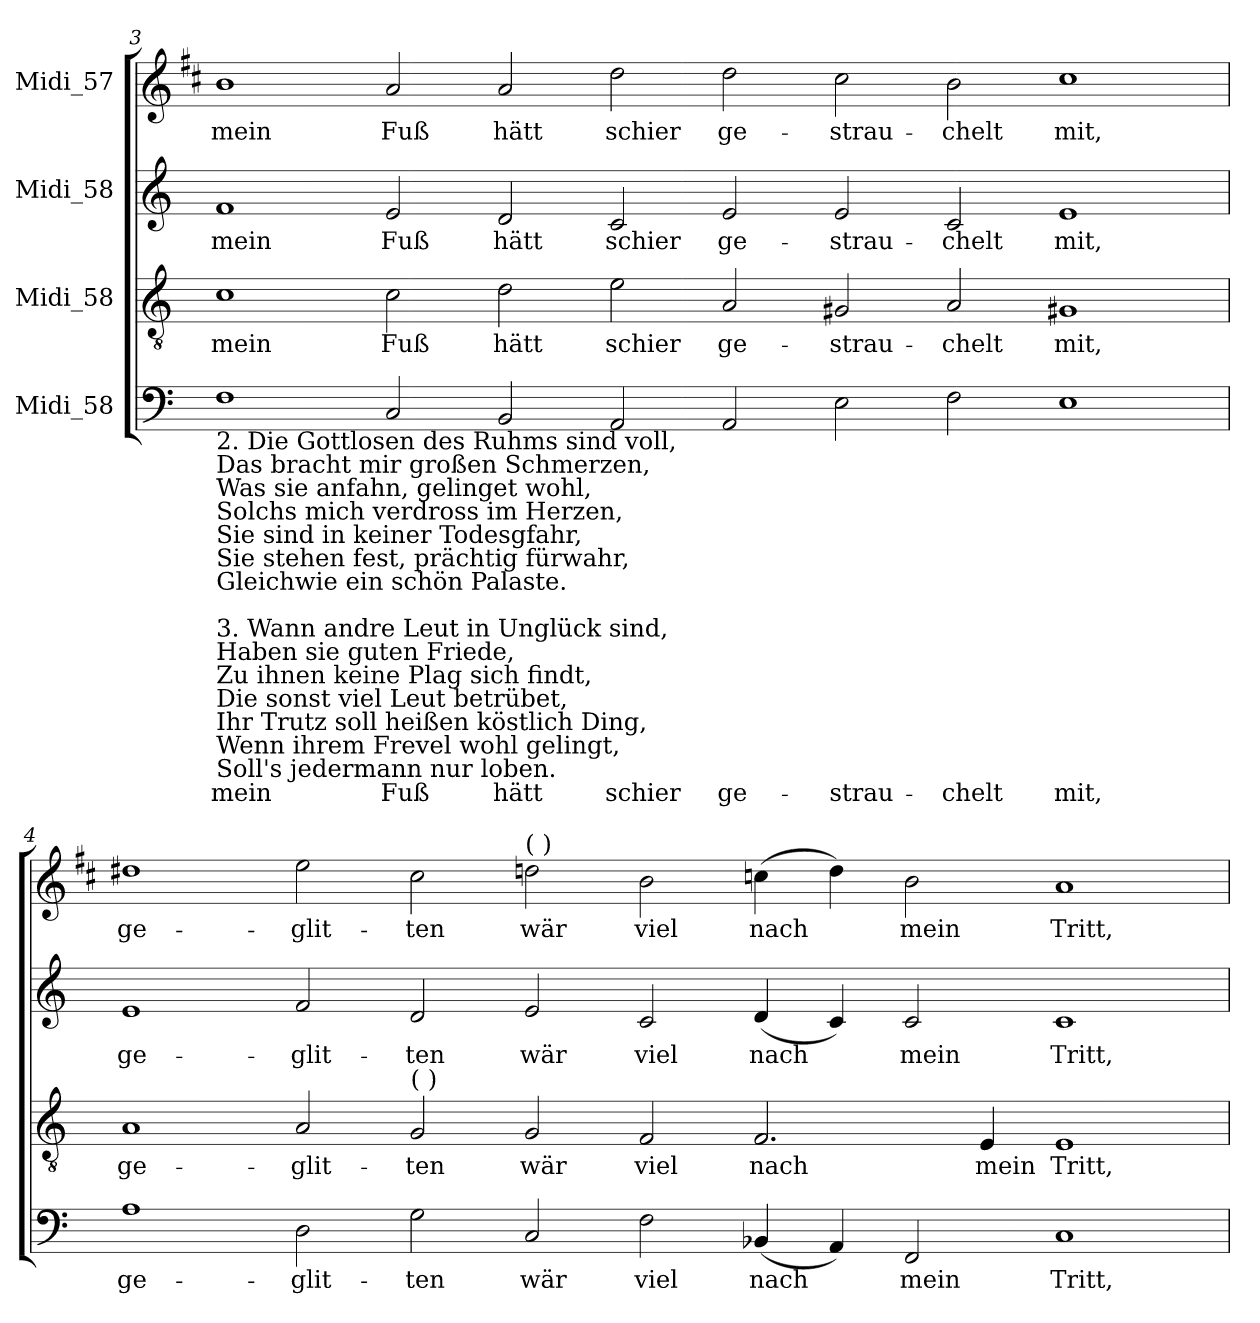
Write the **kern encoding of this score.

**kern	**text	**kern	**text	**kern	**text	**kern	**text
*part4	*part4	*part3	*part3	*part2	*part2	*part1	*part1
*staff4	*staff4	*staff3	*staff3	*staff2	*staff2	*staff1	*staff1
*I"Midi_58	*	*I"Midi_58	*	*I"Midi_58	*	*I"Midi_57	*
!!LO:LB:g=z
*clefF4	*	*clefGv2	*	*clefG2	*	*clefG2	*
*	*	*	*	*	*	*ITrd1c2	*
*k[]	*	*k[]	*	*k[]	*	*k[]	*
*C:	*	*C:	*	*C:	*	*C:	*
=3	=3	=3	=3	=3	=3	=3	=3
!LO:TX:b:t=2. Die Gottlosen des Ruhms sind voll,\nDas bracht mir großen Schmerzen,\nWas sie anfahn, gelinget wohl,\nSolchs mich verdross im Herzen,\nSie sind in keiner Todesgfahr,\nSie stehen fest, prächtig fürwahr,\nGleichwie ein schön Palaste.\n\n3. Wann andre Leut in Unglück sind,\nHaben sie guten Friede,\nZu ihnen keine Plag sich findt,\nDie sonst viel Leut betrübet,\nIhr Trutz soll heißen köstlich Ding,\nWenn ihrem Frevel wohl gelingt,\nSoll's jedermann nur loben.	!	!	!	!	!	!	!
!	!LO:LY:b	!	!LO:LY:b	!	!LO:LY:b	!	!LO:LY:b
1F	mein	1c	mein	1f	mein	1a	mein
!	!LO:LY:b	!	!LO:LY:b	!	!LO:LY:b	!	!LO:LY:b
2C	Fuß	2c	Fuß	2e	Fuß	2g	Fuß
!	!LO:LY:b	!	!LO:LY:b	!	!LO:LY:b	!	!LO:LY:b
2BB	hätt	2d	hätt	2d	hätt	2g	hätt
!	!LO:LY:b	!	!LO:LY:b	!	!LO:LY:b	!	!LO:LY:b
2AA	schier	2e	schier	2c	schier	2cc	schier
!	!LO:LY:b	!	!LO:LY:b	!	!LO:LY:b	!	!LO:LY:b
2AA	ge-	2A	ge-	2e	ge-	2cc	ge-
!	!LO:LY:b	!	!LO:LY:b	!	!LO:LY:b	!	!LO:LY:b
2E	-strau-	2G#X	-strau-	2e	-strau-	2b	-strau-
!	!LO:LY:b	!	!LO:LY:b	!	!LO:LY:b	!	!LO:LY:b
2F	-chelt	2A	-chelt	2c	-chelt	2a	-chelt
!	!LO:LY:b	!	!LO:LY:b	!	!LO:LY:b	!	!LO:LY:b
1E	mit,	1G#X	mit,	1e	mit,	1b	mit,
=4	=4	=4	=4	=4	=4	=4	=4
!	!LO:LY:b	!	!LO:LY:b	!	!LO:LY:b	!	!LO:LY:b
1A	ge-	1A	ge-	1e	ge-	1cc#X	ge-
!	!LO:LY:b	!	!LO:LY:b	!	!LO:LY:b	!	!LO:LY:b
2D	-glit-	2A	-glit-	2f	-glit-	2dd	-glit-
!	!	!LO:TX:a:t=(  )	!	!	!	!	!
!	!LO:LY:b	!	!LO:LY:b	!	!LO:LY:b	!	!LO:LY:b
2G	-ten	2G	-ten	2d	-ten	2b	-ten
!	!	!	!	!	!	!LO:TX:a:t=(  )	!
!	!LO:LY:b	!	!LO:LY:b	!	!LO:LY:b	!	!LO:LY:b
2C	wär	2G	wär	2e	wär	2cc	wär
!	!LO:LY:b	!	!LO:LY:b	!	!LO:LY:b	!	!LO:LY:b
2F	viel	2F	viel	2c	viel	2a	viel
!	!LO:LY:b	!	!LO:LY:b	!	!LO:LY:b	!	!LO:LY:b
(<4BB-X	nach	2.F	nach	(<4d	nach	(>4b-X	nach
4AA)	.	.	.	4c)	.	4cc)	.
!	!LO:LY:b	!	!	!	!LO:LY:b	!	!LO:LY:b
2FF	mein	.	.	2c	mein	2a	mein
!	!	!	!LO:LY:b	!	!	!	!
.	.	4E	mein	.	.	.	.
!	!LO:LY:b	!	!LO:LY:b	!	!LO:LY:b	!	!LO:LY:b
1C	Tritt,	1E	Tritt,	1c	Tritt,	1g	Tritt,
=	=	=	=	=	=	=	=
*-	*-	*-	*-	*-	*-	*-	*-
